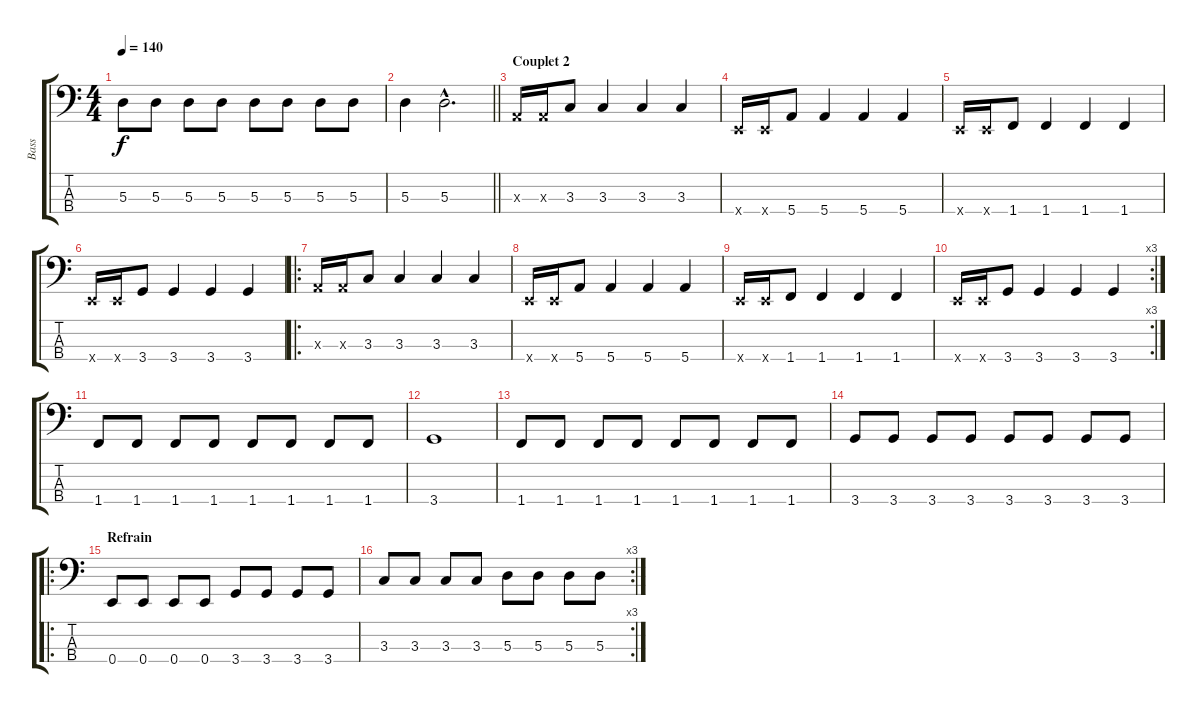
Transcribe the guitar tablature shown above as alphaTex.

\track ("Bass" "Bass") {instrument electricbasspick}
\staff {score tabs}
\tuning (G2 D2 A1 E1) {hide}
\ts (4 4)
\tempo 140
\clef f4
\ks c
5.3.8{dy f} 5.3.8 5.3.8 5.3.8 5.3.8 5.3.8 5.3.8 5.3.8 |
\barLineRight lightlight
5.3.4 5.3{hac}.2{d} |
\section ("" "Couplet 2")
0.3{x}.16 0.3{x}.16 3.3.8 3.3.4 3.3.4 3.3.4 |
0.4{x}.16 0.4{x}.16 5.4.8 5.4.4 5.4.4 5.4.4 |
0.4{x}.16 0.4{x}.16 1.4.8 1.4.4 1.4.4 1.4.4 |
0.4{x}.16 0.4{x}.16 3.4.8 3.4.4 3.4.4 3.4.4 |
\ro
0.3{x}.16 0.3{x}.16 3.3.8 3.3.4 3.3.4 3.3.4 |
0.4{x}.16 0.4{x}.16 5.4.8 5.4.4 5.4.4 5.4.4 |
0.4{x}.16 0.4{x}.16 1.4.8 1.4.4 1.4.4 1.4.4 |
\rc 3
0.4{x}.16 0.4{x}.16 3.4.8 3.4.4 3.4.4 3.4.4 |
1.4.8 1.4.8 1.4.8 1.4.8 1.4.8 1.4.8 1.4.8 1.4.8 |
3.4.1 |
1.4.8 1.4.8 1.4.8 1.4.8 1.4.8 1.4.8 1.4.8 1.4.8 |
3.4.8 3.4.8 3.4.8 3.4.8 3.4.8 3.4.8 3.4.8 3.4.8 |
\ro
\section ("" "Refrain")
0.4.8 0.4.8 0.4.8 0.4.8 3.4.8 3.4.8 3.4.8 3.4.8 |
\rc 3
3.3.8 3.3.8 3.3.8 3.3.8 5.3.8 5.3.8 5.3.8 5.3.8
